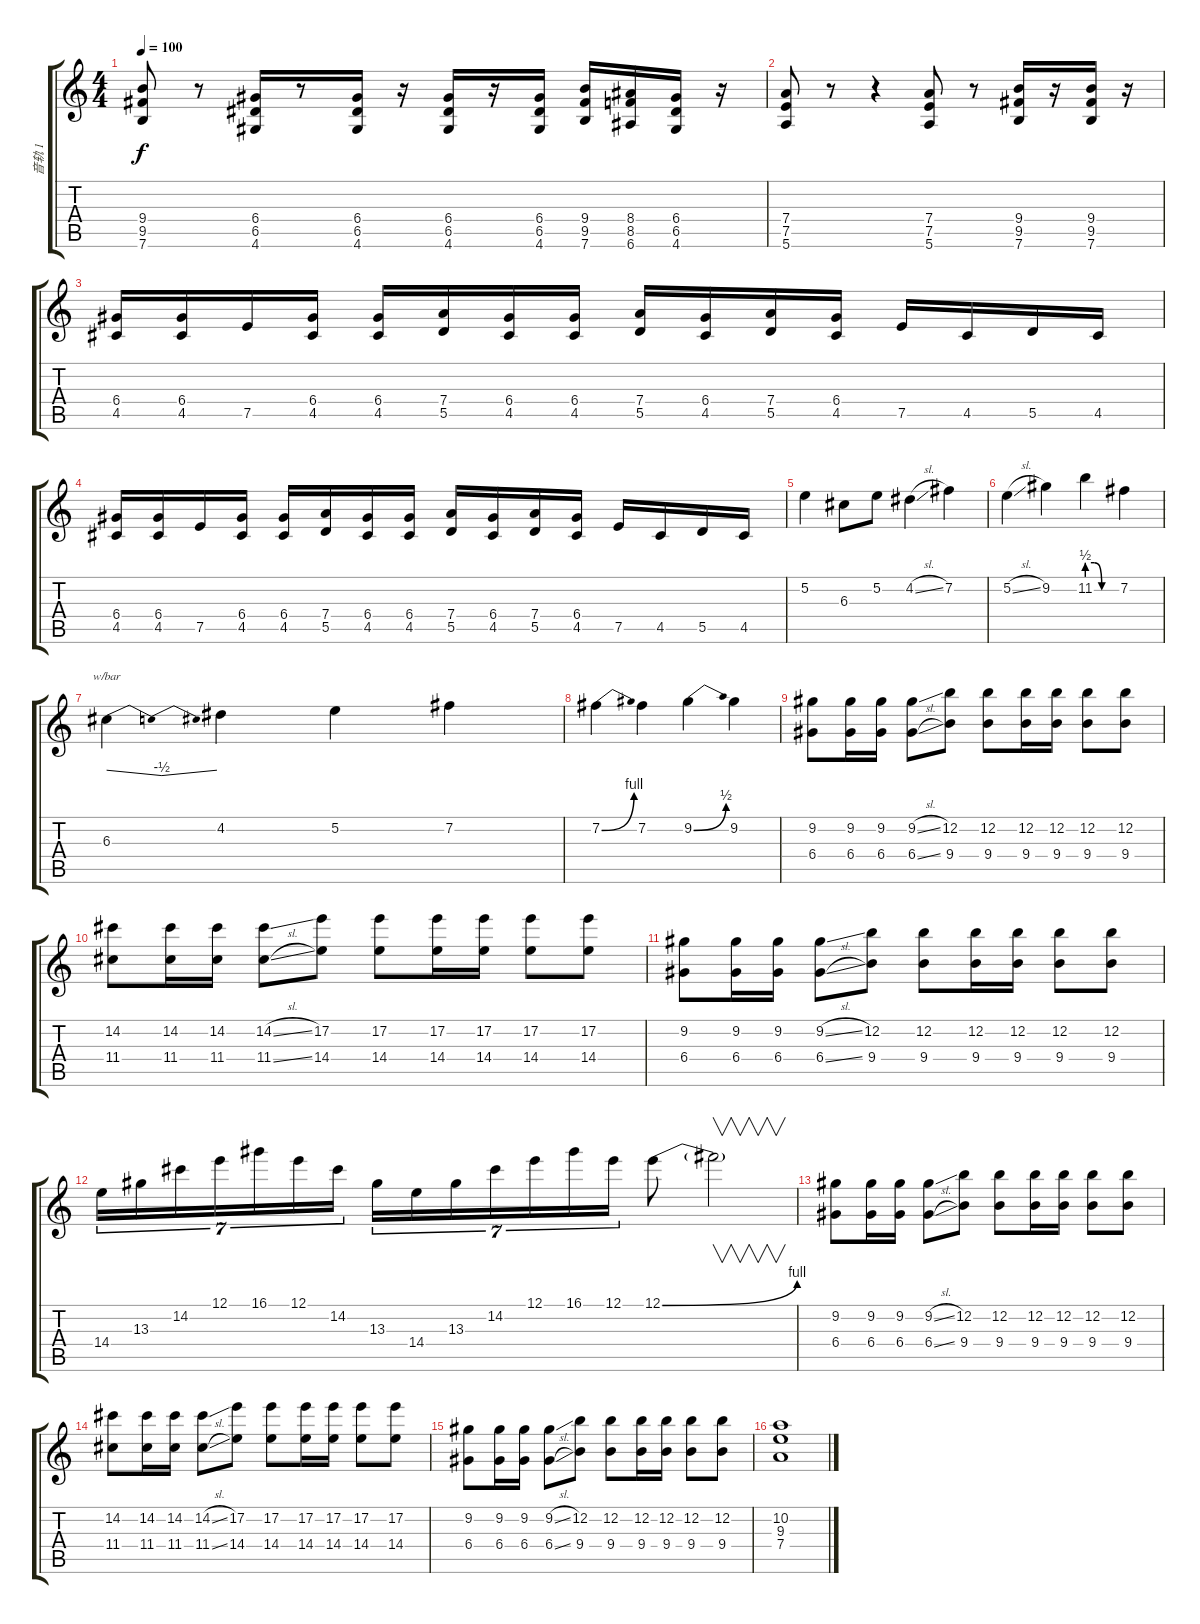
\track ("音轨 1" "音轨 1") {instrument distortionguitar}
\staff {score tabs}
\tuning (E4 B3 G3 D3 A2 E2) {hide}
\ts (4 4)
\tempo 100
\clef g2
\ks c
(9.4 9.5 7.6).8{dy f} r.8 (6.4 6.5 4.6).16 r.8 (6.4 6.5 4.6).16 r.16 (6.4 6.5 4.6).16 r.16 (6.4 6.5 4.6).16 (9.4 9.5 7.6).16 (8.4 8.5 6.6).16 (6.4 6.5 4.6).16 r.16 |
(7.4 7.5 5.6).8 r.8 r.4 (7.4 7.5 5.6).8 r.8 (9.4 9.5 7.6).16 r.16 (9.4 9.5 7.6).16 r.16 |
(6.4 4.5).16 (6.4 4.5).16 7.5.16 (6.4 4.5).16 (6.4 4.5).16 (7.4 5.5).16 (6.4 4.5).16 (6.4 4.5).16 (7.4 5.5).16 (6.4 4.5).16 (7.4 5.5).16 (6.4 4.5).16 7.5.16 4.5.16 5.5.16 4.5.16 |
(6.4 4.5).16 (6.4 4.5).16 7.5.16 (6.4 4.5).16 (6.4 4.5).16 (7.4 5.5).16 (6.4 4.5).16 (6.4 4.5).16 (7.4 5.5).16 (6.4 4.5).16 (7.4 5.5).16 (6.4 4.5).16 7.5.16 4.5.16 5.5.16 4.5.16 |
5.2.4 6.3.8 5.2.8 4.2{sl}.4 7.2.4 |
5.2{sl}.4 9.2.4 11.2{be (custom 0 2 15 2 30 0 60 0)}.4 7.2.4 |
6.3.4{tbe (dip default 0 0 30 -2 60 0)} 4.2.4 5.2.4 7.2.4 |
7.2{be (bend 0 0 60 4)}.4 7.2.4 9.2{be (bend 0 0 60 2)}.4 9.2.4 |
(9.2 6.4).8 (9.2 6.4).16 (9.2 6.4).16 (9.2{sl} 6.4{sl}).8 (12.2 9.4).8 (12.2 9.4).8 (12.2 9.4).16 (12.2 9.4).16 (12.2 9.4).8 (12.2 9.4).8 |
(14.2 11.4).8 (14.2 11.4).16 (14.2 11.4).16 (14.2{sl} 11.4{sl}).8 (17.2 14.4).8 (17.2 14.4).8 (17.2 14.4).16 (17.2 14.4).16 (17.2 14.4).8 (17.2 14.4).8 |
(9.2 6.4).8 (9.2 6.4).16 (9.2 6.4).16 (9.2{sl} 6.4{sl}).8 (12.2 9.4).8 (12.2 9.4).8 (12.2 9.4).16 (12.2 9.4).16 (12.2 9.4).8 (12.2 9.4).8 |
14.4.16{tu (7 4)} 13.3.16{tu (7 4)} 14.2.16{tu (7 4)} 12.1.16{tu (7 4)} 16.1.16{tu (7 4)} 12.1.16{tu (7 4)} 14.2.16{tu (7 4)} 13.3.16{tu (7 4)} 14.4.16{tu (7 4)} 13.3.16{tu (7 4)} 14.2.16{tu (7 4)} 12.1.16{tu (7 4)} 16.1.16{tu (7 4)} 12.1.16{tu (7 4)} 12.1{be (bend 0 0 60 4)}.8 12.1{t}.2{v} |
(9.2 6.4).8 (9.2 6.4).16 (9.2 6.4).16 (9.2{sl} 6.4{sl}).8 (12.2 9.4).8 (12.2 9.4).8 (12.2 9.4).16 (12.2 9.4).16 (12.2 9.4).8 (12.2 9.4).8 |
(14.2 11.4).8 (14.2 11.4).16 (14.2 11.4).16 (14.2{sl} 11.4{sl}).8 (17.2 14.4).8 (17.2 14.4).8 (17.2 14.4).16 (17.2 14.4).16 (17.2 14.4).8 (17.2 14.4).8 |
(9.2 6.4).8 (9.2 6.4).16 (9.2 6.4).16 (9.2{sl} 6.4{sl}).8 (12.2 9.4).8 (12.2 9.4).8 (12.2 9.4).16 (12.2 9.4).16 (12.2 9.4).8 (12.2 9.4).8 |
(10.2 9.3 7.4).1
